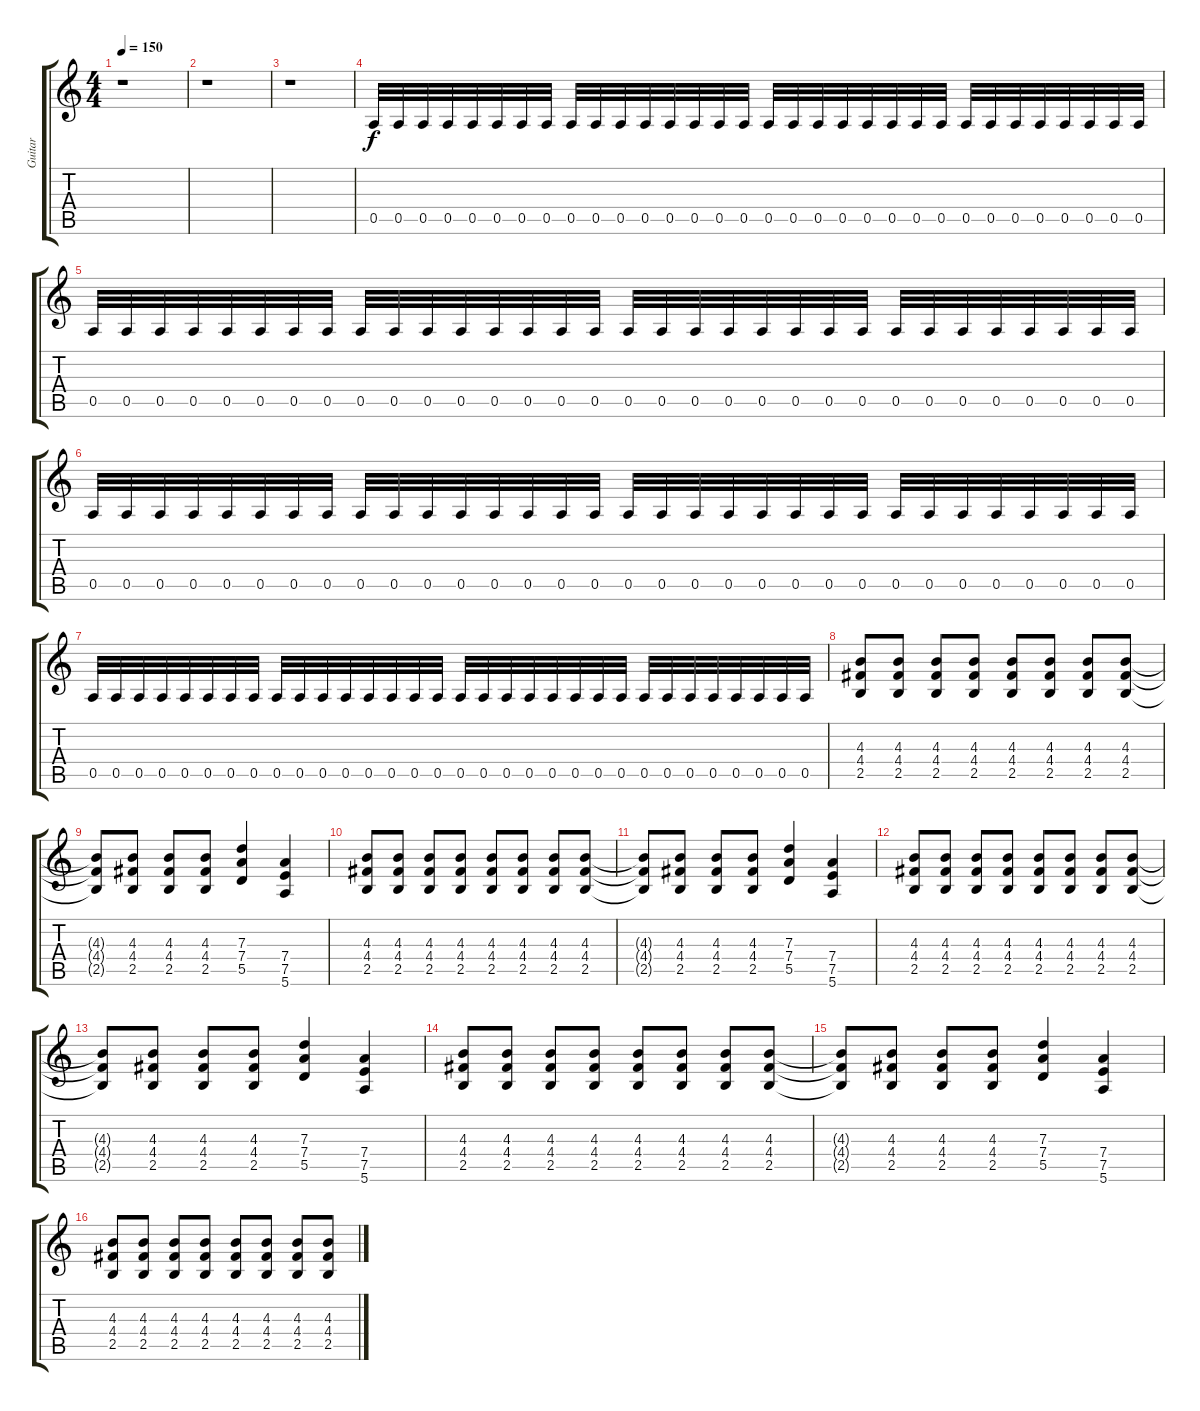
\track ("Guitar" "Guitar") {instrument distortionguitar}
\staff {score tabs}
\tuning (E4 B3 G3 D3 A2 E2) {hide}
\ts (4 4)
\tempo 150
\clef g2
\ks c
r.1{dy f} |
r.1 |
r.1 |
0.5.32 0.5.32 0.5.32 0.5.32 0.5.32 0.5.32 0.5.32 0.5.32 0.5.32 0.5.32 0.5.32 0.5.32 0.5.32 0.5.32 0.5.32 0.5.32 0.5.32 0.5.32 0.5.32 0.5.32 0.5.32 0.5.32 0.5.32 0.5.32 0.5.32 0.5.32 0.5.32 0.5.32 0.5.32 0.5.32 0.5.32 0.5.32 |
0.5.32 0.5.32 0.5.32 0.5.32 0.5.32 0.5.32 0.5.32 0.5.32 0.5.32 0.5.32 0.5.32 0.5.32 0.5.32 0.5.32 0.5.32 0.5.32 0.5.32 0.5.32 0.5.32 0.5.32 0.5.32 0.5.32 0.5.32 0.5.32 0.5.32 0.5.32 0.5.32 0.5.32 0.5.32 0.5.32 0.5.32 0.5.32 |
0.5.32 0.5.32 0.5.32 0.5.32 0.5.32 0.5.32 0.5.32 0.5.32 0.5.32 0.5.32 0.5.32 0.5.32 0.5.32 0.5.32 0.5.32 0.5.32 0.5.32 0.5.32 0.5.32 0.5.32 0.5.32 0.5.32 0.5.32 0.5.32 0.5.32 0.5.32 0.5.32 0.5.32 0.5.32 0.5.32 0.5.32 0.5.32 |
0.5.32 0.5.32 0.5.32 0.5.32 0.5.32 0.5.32 0.5.32 0.5.32 0.5.32 0.5.32 0.5.32 0.5.32 0.5.32 0.5.32 0.5.32 0.5.32 0.5.32 0.5.32 0.5.32 0.5.32 0.5.32 0.5.32 0.5.32 0.5.32 0.5.32 0.5.32 0.5.32 0.5.32 0.5.32 0.5.32 0.5.32 0.5.32 |
(4.3 4.4 2.5).8 (4.3 4.4 2.5).8 (4.3 4.4 2.5).8 (4.3 4.4 2.5).8 (4.3 4.4 2.5).8 (4.3 4.4 2.5).8 (4.3 4.4 2.5).8 (4.3 4.4 2.5).8 |
(4.3{t} 4.4{t} 2.5{t}).8 (4.3 4.4 2.5).8 (4.3 4.4 2.5).8 (4.3 4.4 2.5).8 (7.3 7.4 5.5).4 (7.4 7.5 5.6).4 |
(4.3 4.4 2.5).8 (4.3 4.4 2.5).8 (4.3 4.4 2.5).8 (4.3 4.4 2.5).8 (4.3 4.4 2.5).8 (4.3 4.4 2.5).8 (4.3 4.4 2.5).8 (4.3 4.4 2.5).8 |
(4.3{t} 4.4{t} 2.5{t}).8 (4.3 4.4 2.5).8 (4.3 4.4 2.5).8 (4.3 4.4 2.5).8 (7.3 7.4 5.5).4 (7.4 7.5 5.6).4 |
(4.3 4.4 2.5).8 (4.3 4.4 2.5).8 (4.3 4.4 2.5).8 (4.3 4.4 2.5).8 (4.3 4.4 2.5).8 (4.3 4.4 2.5).8 (4.3 4.4 2.5).8 (4.3 4.4 2.5).8 |
(4.3{t} 4.4{t} 2.5{t}).8 (4.3 4.4 2.5).8 (4.3 4.4 2.5).8 (4.3 4.4 2.5).8 (7.3 7.4 5.5).4 (7.4 7.5 5.6).4 |
(4.3 4.4 2.5).8 (4.3 4.4 2.5).8 (4.3 4.4 2.5).8 (4.3 4.4 2.5).8 (4.3 4.4 2.5).8 (4.3 4.4 2.5).8 (4.3 4.4 2.5).8 (4.3 4.4 2.5).8 |
(4.3{t} 4.4{t} 2.5{t}).8 (4.3 4.4 2.5).8 (4.3 4.4 2.5).8 (4.3 4.4 2.5).8 (7.3 7.4 5.5).4 (7.4 7.5 5.6).4 |
(4.3 4.4 2.5).8 (4.3 4.4 2.5).8 (4.3 4.4 2.5).8 (4.3 4.4 2.5).8 (4.3 4.4 2.5).8 (4.3 4.4 2.5).8 (4.3 4.4 2.5).8 (4.3 4.4 2.5).8
